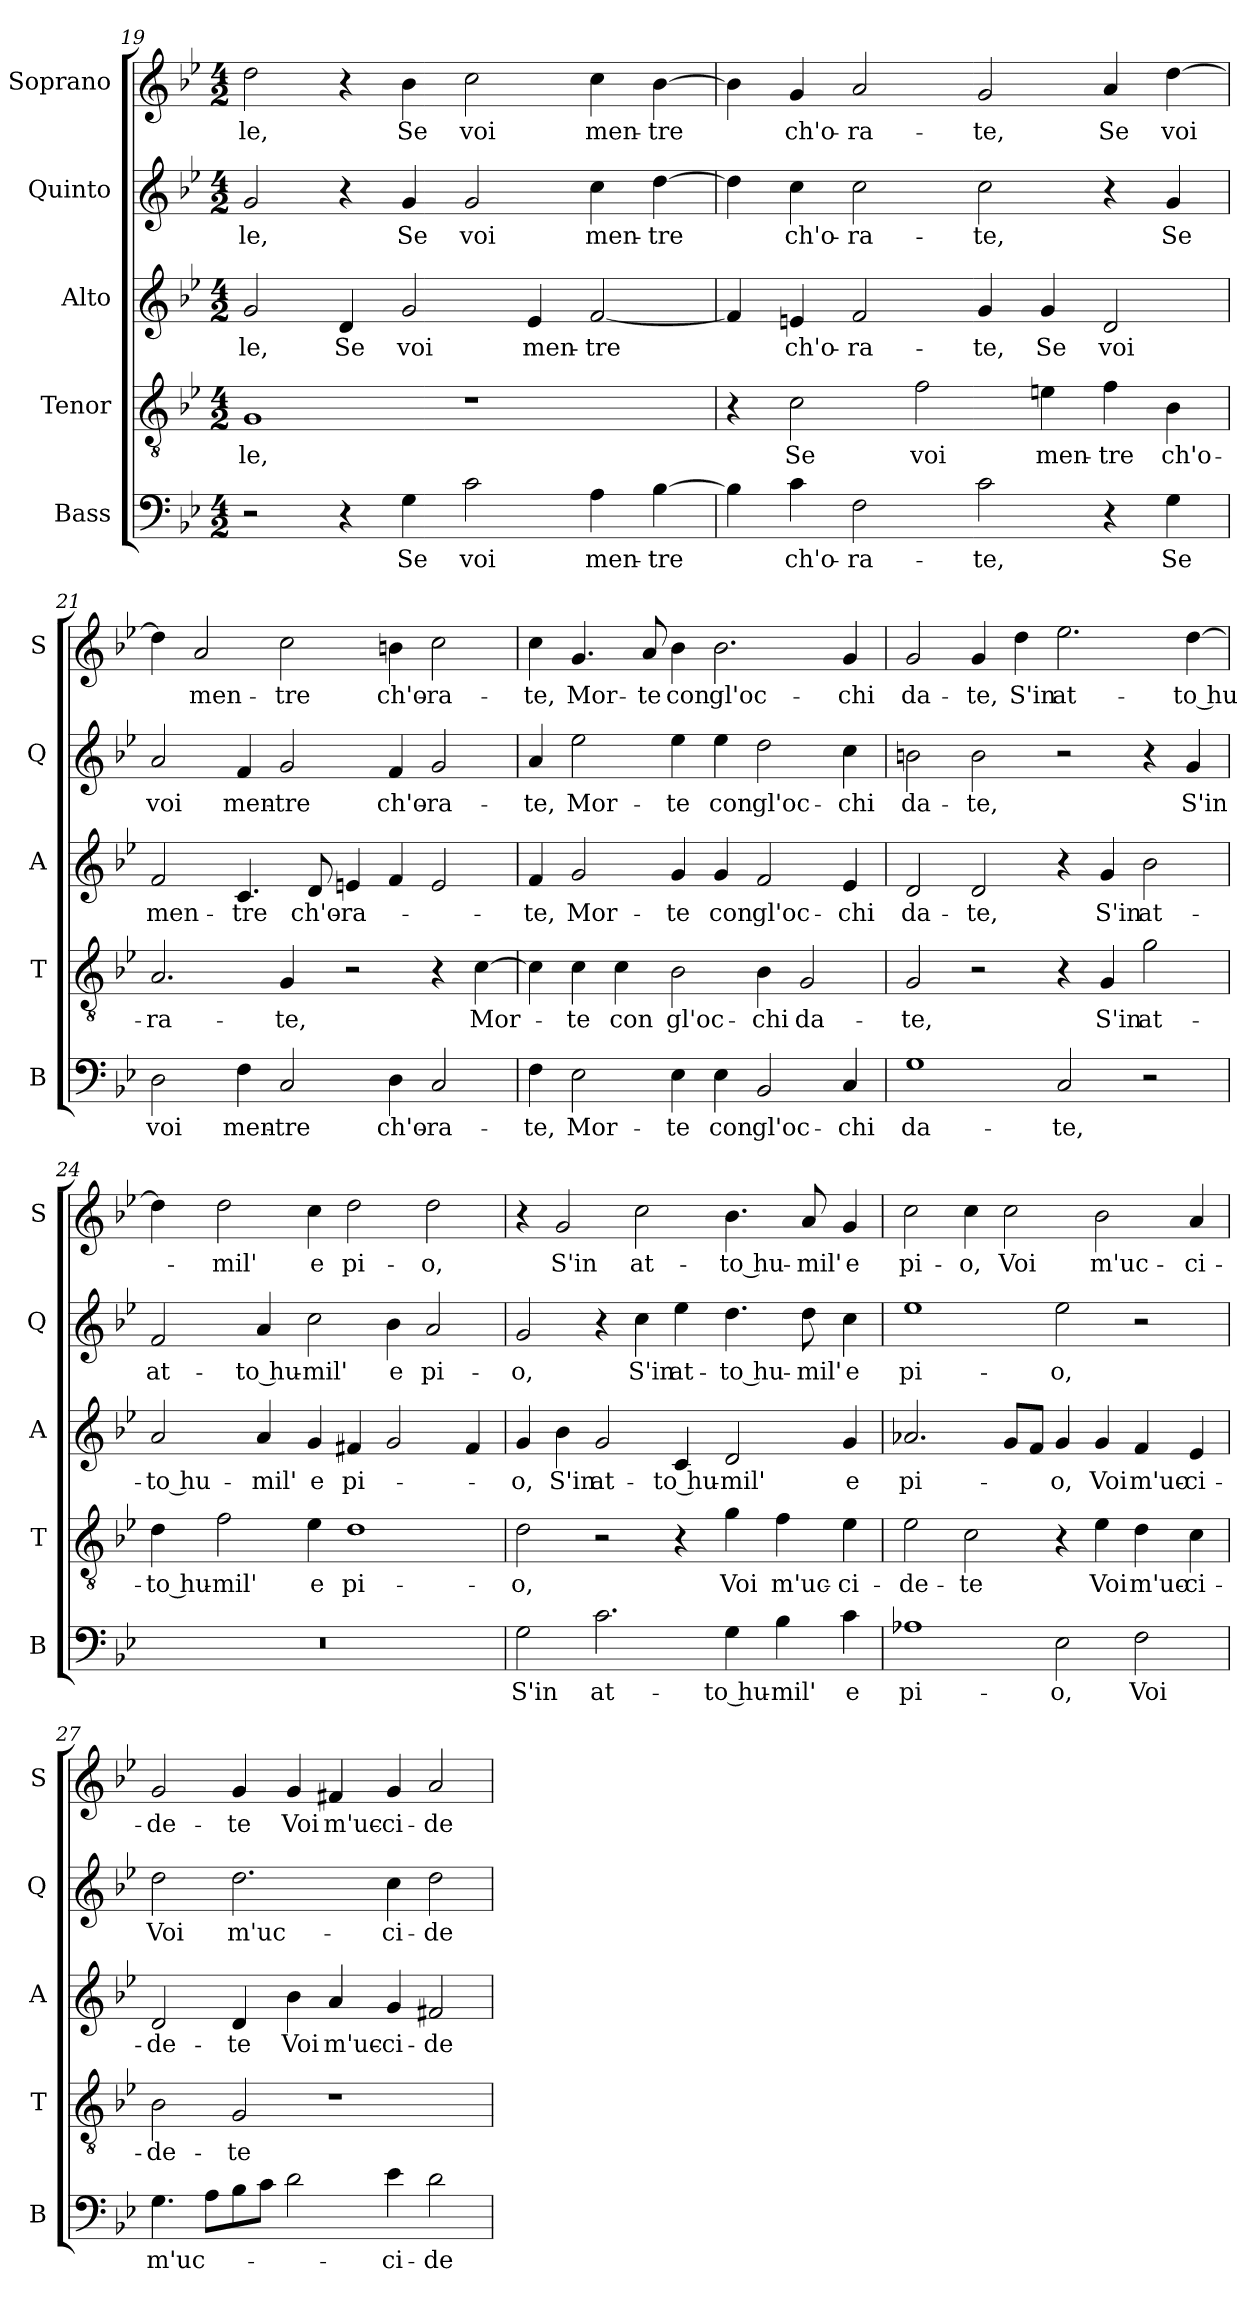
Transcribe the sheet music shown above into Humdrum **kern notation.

**kern	**text	**kern	**text	**kern	**text	**kern	**text	**kern	**text
*part5	*part5	*part4	*part4	*part3	*part3	*part2	*part2	*part1	*part1
*staff5	*staff5	*staff4	*staff4	*staff3	*staff3	*staff2	*staff2	*staff1	*staff1
*I"Bass	*	*I"Tenor	*	*I"Alto	*	*I"Quinto	*	*I"Soprano	*
*I'B	*	*I'T	*	*I'A	*	*I'Q	*	*I'S	*
*clefF4	*	*clefGv2	*	*clefG2	*	*clefG2	*	*clefG2	*
*k[b-e-]	*	*k[b-e-]	*	*k[b-e-]	*	*k[b-e-]	*	*k[b-e-]	*
*B-:	*	*B-:	*	*B-:	*	*B-:	*	*B-:	*
*M4/2	*	*M4/2	*	*M4/2	*	*M4/2	*	*M4/2	*
=19	=19	=19	=19	=19	=19	=19	=19	=19	=19
!	!	!	!LO:LY:b	!	!LO:LY:b	!	!LO:LY:b	!	!LO:LY:b
2r	.	1G	-le,	2g/	-le,	2g/	-le,	2dd\	-le,
!	!	!	!	!	!LO:LY:b	!	!	!	!
4r	.	.	.	4d/	Se	4r	.	4r	.
!	!LO:LY:b	!	!	!	!LO:LY:b	!	!LO:LY:b	!	!LO:LY:b
4G\	Se	.	.	2g/	voi	4g/	Se	4b-\	Se
!	!LO:LY:b	!	!	!	!	!	!LO:LY:b	!	!LO:LY:b
2c\	voi	1r	.	.	.	2g/	voi	2cc\	voi
!	!	!	!	!	!LO:LY:b	!	!	!	!
.	.	.	.	4e-/	men-	.	.	.	.
!	!LO:LY:b	!	!	!	!LO:LY:b	!	!LO:LY:b	!	!LO:LY:b
4A\	men-	.	.	[2f/	-tre	4cc\	men-	4cc\	men-
!	!LO:LY:b	!	!	!	!	!	!LO:LY:b	!	!LO:LY:b
[4B-\	-tre	.	.	.	.	[4dd\	-tre	[4b-\	-tre
!!LO:LB:g=z
=20	=20	=20	=20	=20	=20	=20	=20	=20	=20
4B-\]	.	4r	.	4f/]	.	4dd\]	.	4b-\]	.
!	!LO:LY:b	!	!LO:LY:b	!	!LO:LY:b	!	!LO:LY:b	!	!LO:LY:b
4c\	ch'o-	2c\	Se	4en/	ch'o-	4cc\	ch'o-	4g/	ch'o-
!	!LO:LY:b	!	!	!	!LO:LY:b	!	!LO:LY:b	!	!LO:LY:b
2F\	-ra-	.	.	2f/	-ra-	2cc\	-ra-	2a/	-ra-
!	!	!	!LO:LY:b	!	!	!	!	!	!
.	.	2f\	voi	.	.	.	.	.	.
!	!LO:LY:b	!	!	!	!LO:LY:b	!	!LO:LY:b	!	!LO:LY:b
2c\	-te,	.	.	4g/	-te,	2cc\	-te,	2g/	-te,
!	!	!	!LO:LY:b	!	!LO:LY:b	!	!	!	!
.	.	4en\	men-	4g/	Se	.	.	.	.
!	!	!	!LO:LY:b	!	!LO:LY:b	!	!	!	!LO:LY:b
4r	.	4f\	-tre	2d/	voi	4r	.	4a/	Se
!	!LO:LY:b	!	!LO:LY:b	!	!	!	!LO:LY:b	!	!LO:LY:b
4G\	Se	4B-\	ch'o-	.	.	4g/	Se	[4dd\	voi
=21	=21	=21	=21	=21	=21	=21	=21	=21	=21
!	!LO:LY:b	!	!LO:LY:b	!	!LO:LY:b	!	!LO:LY:b	!	!
2D\	voi	2.A/	-ra-	2f/	men-	2a/	voi	4dd\]	.
!	!	!	!	!	!	!	!	!	!LO:LY:b
.	.	.	.	.	.	.	.	2a/	men-
!	!LO:LY:b	!	!	!	!LO:LY:b	!	!LO:LY:b	!	!
4F\	men-	.	.	4.c/	-tre	4f/	men-	.	.
!	!LO:LY:b	!	!LO:LY:b	!	!	!	!LO:LY:b	!	!LO:LY:b
2C/	-tre	4G/	-te,	.	.	2g/	-tre	2cc\	-tre
!	!	!	!	!	!LO:LY:b	!	!	!	!
.	.	.	.	8d/	ch'o-	.	.	.	.
!	!	!	!	!	!LO:LY:b	!	!	!	!
.	.	2r	.	4en/	-ra-	.	.	.	.
!	!LO:LY:b	!	!	!	!	!	!LO:LY:b	!	!LO:LY:b
4D\	ch'o-	.	.	4f/	.	4f/	ch'o-	4bn\	ch'o-
!	!LO:LY:b	!	!	!	!	!	!LO:LY:b	!	!LO:LY:b
2C/	-ra-	4r	.	2e/	.	2g/	-ra-	2cc\	-ra-
!	!	!	!LO:LY:b	!	!	!	!	!	!
.	.	[4c\	Mor-	.	.	.	.	.	.
=22	=22	=22	=22	=22	=22	=22	=22	=22	=22
!	!LO:LY:b	!	!	!	!LO:LY:b	!	!LO:LY:b	!	!LO:LY:b
4F\	-te,	4c\]	.	4f/	-te,	4a/	-te,	4cc\	-te,
!	!LO:LY:b	!	!LO:LY:b	!	!LO:LY:b	!	!LO:LY:b	!	!LO:LY:b
2E-\	Mor-	4c\	-te	2g/	Mor-	2ee-\	Mor-	4.g/	Mor-
!	!	!	!LO:LY:b	!	!	!	!	!	!
.	.	4c\	con	.	.	.	.	.	.
!	!	!	!	!	!	!	!	!	!LO:LY:b
.	.	.	.	.	.	.	.	8a/	-te
!	!LO:LY:b	!	!LO:LY:b	!	!LO:LY:b	!	!LO:LY:b	!	!LO:LY:b
4E-\	-te	2B-\	gl'oc-	4g/	-te	4ee-\	-te	4b-\	con
!	!LO:LY:b	!	!	!	!LO:LY:b	!	!LO:LY:b	!	!LO:LY:b
4E-\	con	.	.	4g/	con	4ee-\	con	2.b-\	gl'oc-
!	!LO:LY:b	!	!LO:LY:b	!	!LO:LY:b	!	!LO:LY:b	!	!
2BB-/	gl'oc-	4B-\	-chi	2f/	gl'oc-	2dd\	gl'oc-	.	.
!	!	!	!LO:LY:b	!	!	!	!	!	!
.	.	2G/	da-	.	.	.	.	.	.
!	!LO:LY:b	!	!	!	!LO:LY:b	!	!LO:LY:b	!	!LO:LY:b
4C/	-chi	.	.	4e-/	-chi	4cc\	-chi	4g/	-chi
!!LO:LB:g=z
=23	=23	=23	=23	=23	=23	=23	=23	=23	=23
!	!LO:LY:b	!	!LO:LY:b	!	!LO:LY:b	!	!LO:LY:b	!	!LO:LY:b
1G	da-	2G/	-te,	2d/	da-	2bn\	da-	2g/	da-
!	!	!	!	!	!LO:LY:b	!	!LO:LY:b	!	!LO:LY:b
.	.	2r	.	2d/	-te,	2b\	-te,	4g/	-te,
!	!	!	!	!	!	!	!	!	!LO:LY:b
.	.	.	.	.	.	.	.	4dd\	S'in
!	!LO:LY:b	!	!	!	!	!	!	!	!LO:LY:b
2C/	-te,	4r	.	4r	.	2r	.	2.ee-\	at-
!	!	!	!LO:LY:b	!	!LO:LY:b	!	!	!	!
.	.	4G/	S'in	4g/	S'in	.	.	.	.
!	!	!	!LO:LY:b	!	!LO:LY:b	!	!	!	!
2r	.	2g\	at-	2b-\	at-	4r	.	.	.
!	!	!	!	!	!	!	!LO:LY:b	!	!LO:LY:b
.	.	.	.	.	.	4g/	S'in	[4dd\	-to hu-
=24	=24	=24	=24	=24	=24	=24	=24	=24	=24
!	!	!	!LO:LY:b	!	!LO:LY:b	!	!LO:LY:b	!	!
0r	.	4d\	-to hu-	2a/	-to hu-	2f/	at-	4dd\]	.
!	!	!	!LO:LY:b	!	!	!	!	!	!LO:LY:b
.	.	2f\	-mil'	.	.	.	.	2dd\	-mil'
!	!	!	!	!	!LO:LY:b	!	!LO:LY:b	!	!
.	.	.	.	4a/	-mil'	4a/	-to hu-	.	.
!	!	!	!LO:LY:b	!	!LO:LY:b	!	!LO:LY:b	!	!LO:LY:b
.	.	4e-\	e	4g/	e	2cc\	-mil'	4cc\	e
!	!	!	!LO:LY:b	!	!LO:LY:b	!	!	!	!LO:LY:b
.	.	1d	pi-	4f#X/	pi-	.	.	2dd\	pi-
!	!	!	!	!	!	!	!LO:LY:b	!	!
.	.	.	.	2g/	.	4b-\	e	.	.
!	!	!	!	!	!	!	!LO:LY:b	!	!LO:LY:b
.	.	.	.	.	.	2a/	pi-	2dd\	-o,
.	.	.	.	4f#/	.	.	.	.	.
=25	=25	=25	=25	=25	=25	=25	=25	=25	=25
!	!LO:LY:b	!	!LO:LY:b	!	!LO:LY:b	!	!LO:LY:b	!	!
2G\	S'in	2d\	-o,	4g/	-o,	2g/	-o,	4r	.
!	!	!	!	!	!LO:LY:b	!	!	!	!LO:LY:b
.	.	.	.	4b-\	S'in	.	.	2g/	S'in
!	!LO:LY:b	!	!	!	!LO:LY:b	!	!	!	!
2.c\	at-	2r	.	2g/	at-	4r	.	.	.
!	!	!	!	!	!	!	!LO:LY:b	!	!LO:LY:b
.	.	.	.	.	.	4cc\	S'in	2cc\	at-
!	!	!	!	!	!LO:LY:b	!	!LO:LY:b	!	!
.	.	4r	.	4c/	-to hu-	4ee-\	at-	.	.
!	!LO:LY:b	!	!LO:LY:b	!	!LO:LY:b	!	!LO:LY:b	!	!LO:LY:b
4G\	-to hu-	4g\	Voi	2d/	-mil'	4.dd\	-to hu-	4.b-\	-to hu-
!	!LO:LY:b	!	!LO:LY:b	!	!	!	!	!	!
4B-\	-mil'	4f\	m'uc-	.	.	.	.	.	.
!	!	!	!	!	!	!	!LO:LY:b	!	!LO:LY:b
.	.	.	.	.	.	8dd\	-mil'	8a/	-mil'
!	!LO:LY:b	!	!LO:LY:b	!	!LO:LY:b	!	!LO:LY:b	!	!LO:LY:b
4c\	e	4e-\	-ci-	4g/	e	4cc\	e	4g/	e
!!LO:PB:g=z
=26	=26	=26	=26	=26	=26	=26	=26	=26	=26
!	!LO:LY:b	!	!LO:LY:b	!	!LO:LY:b	!	!LO:LY:b	!	!LO:LY:b
1A-X	pi-	2e-\	-de-	2.a-X/	pi-	1ee-	pi-	2cc\	pi-
!	!	!	!LO:LY:b	!	!	!	!	!	!LO:LY:b
.	.	2c\	-te	.	.	.	.	4cc\	-o,
!	!	!	!	!	!	!	!	!	!LO:LY:b
.	.	.	.	8g/L	.	.	.	2cc\	Voi
.	.	.	.	8f/J	.	.	.	.	.
!	!LO:LY:b	!	!	!	!LO:LY:b	!	!LO:LY:b	!	!
2E-\	-o,	4r	.	4g/	-o,	2ee-\	-o,	.	.
!	!	!	!LO:LY:b	!	!LO:LY:b	!	!	!	!LO:LY:b
.	.	4e-\	Voi	4g/	Voi	.	.	2b-\	m'uc-
!	!LO:LY:b	!	!LO:LY:b	!	!LO:LY:b	!	!	!	!
2F\	Voi	4d\	m'uc-	4f/	m'uc-	2r	.	.	.
!	!	!	!LO:LY:b	!	!LO:LY:b	!	!	!	!LO:LY:b
.	.	4c\	-ci-	4e-/	-ci-	.	.	4a/	-ci-
=27	=27	=27	=27	=27	=27	=27	=27	=27	=27
!	!LO:LY:b	!	!LO:LY:b	!	!LO:LY:b	!	!LO:LY:b	!	!LO:LY:b
4.G\	m'uc-	2B-\	-de-	2d/	-de-	2dd\	Voi	2g/	-de-
8A\L	.	.	.	.	.	.	.	.	.
!	!	!	!LO:LY:b	!	!LO:LY:b	!	!LO:LY:b	!	!LO:LY:b
8B-\	.	2G/	-te	4d/	-te	2.dd\	m'uc-	4g/	-te
8c\J	.	.	.	.	.	.	.	.	.
!	!	!	!	!	!LO:LY:b	!	!	!	!LO:LY:b
2d\	.	.	.	4b-\	Voi	.	.	4g/	Voi
!	!	!	!	!	!LO:LY:b	!	!	!	!LO:LY:b
.	.	1r	.	4a/	m'uc-	.	.	4f#X/	m'uc-
!	!LO:LY:b	!	!	!	!LO:LY:b	!	!LO:LY:b	!	!LO:LY:b
4e-\	-ci-	.	.	4g/	-ci-	4cc\	-ci-	4g/	-ci-
!	!LO:LY:b	!	!	!	!LO:LY:b	!	!LO:LY:b	!	!LO:LY:b
2d\	-de-	.	.	2f#X/	-de-	2dd\	-de-	2a/	-de-
=	=	=	=	=	=	=	=	=	=
*-	*-	*-	*-	*-	*-	*-	*-	*-	*-
